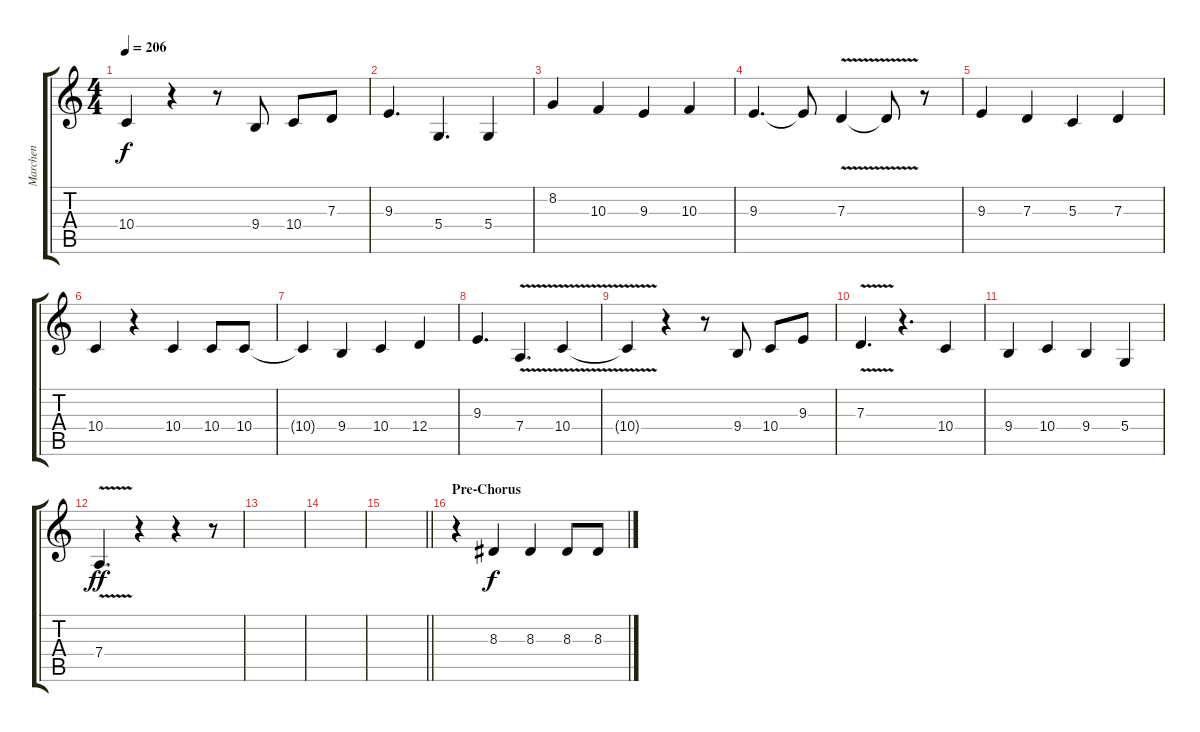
\track ("Marchen" "Marchen") {instrument bassoon}
\staff {score tabs}
\tuning (E4 B3 G3 D3 A2 E2) {hide}
\ts (4 4)
\tempo 206
\clef g2
\ks c
10.4{t}.4{dy f} r.4 r.8 9.4.8 10.4.8 7.3.8 |
9.3.4{d} 5.4.4{d} 5.4.4 |
8.2.4 10.3.4 9.3.4 10.3.4 |
9.3.4{d} 9.3{t}.8 7.3{v}.4 7.3{t}.8 r.8 |
9.3.4 7.3.4 5.3.4 7.3.4 |
10.4.4 r.4 10.4.4 10.4.8 10.4.8 |
10.4{t}.4 9.4.4 10.4.4 12.4.4 |
9.3.4{d} 7.4{v}.4{d} 10.4{v}.4 |
10.4{t}.4 r.4 r.8 9.4.8 10.4.8 9.3.8 |
7.3{v}.4{d} r.4{d} 10.4.4 |
9.4.4 10.4.4 9.4.4 5.4.4 |
7.4{v}.4{d dy ff} r.4 r.4 r.8 |
|
|
\barLineRight lightlight
|
\section ("" "Pre-Chorus")
r.4{volume 12 instrument bassoon} 8.3.4{dy f} 8.3.4 8.3.8 8.3.8
